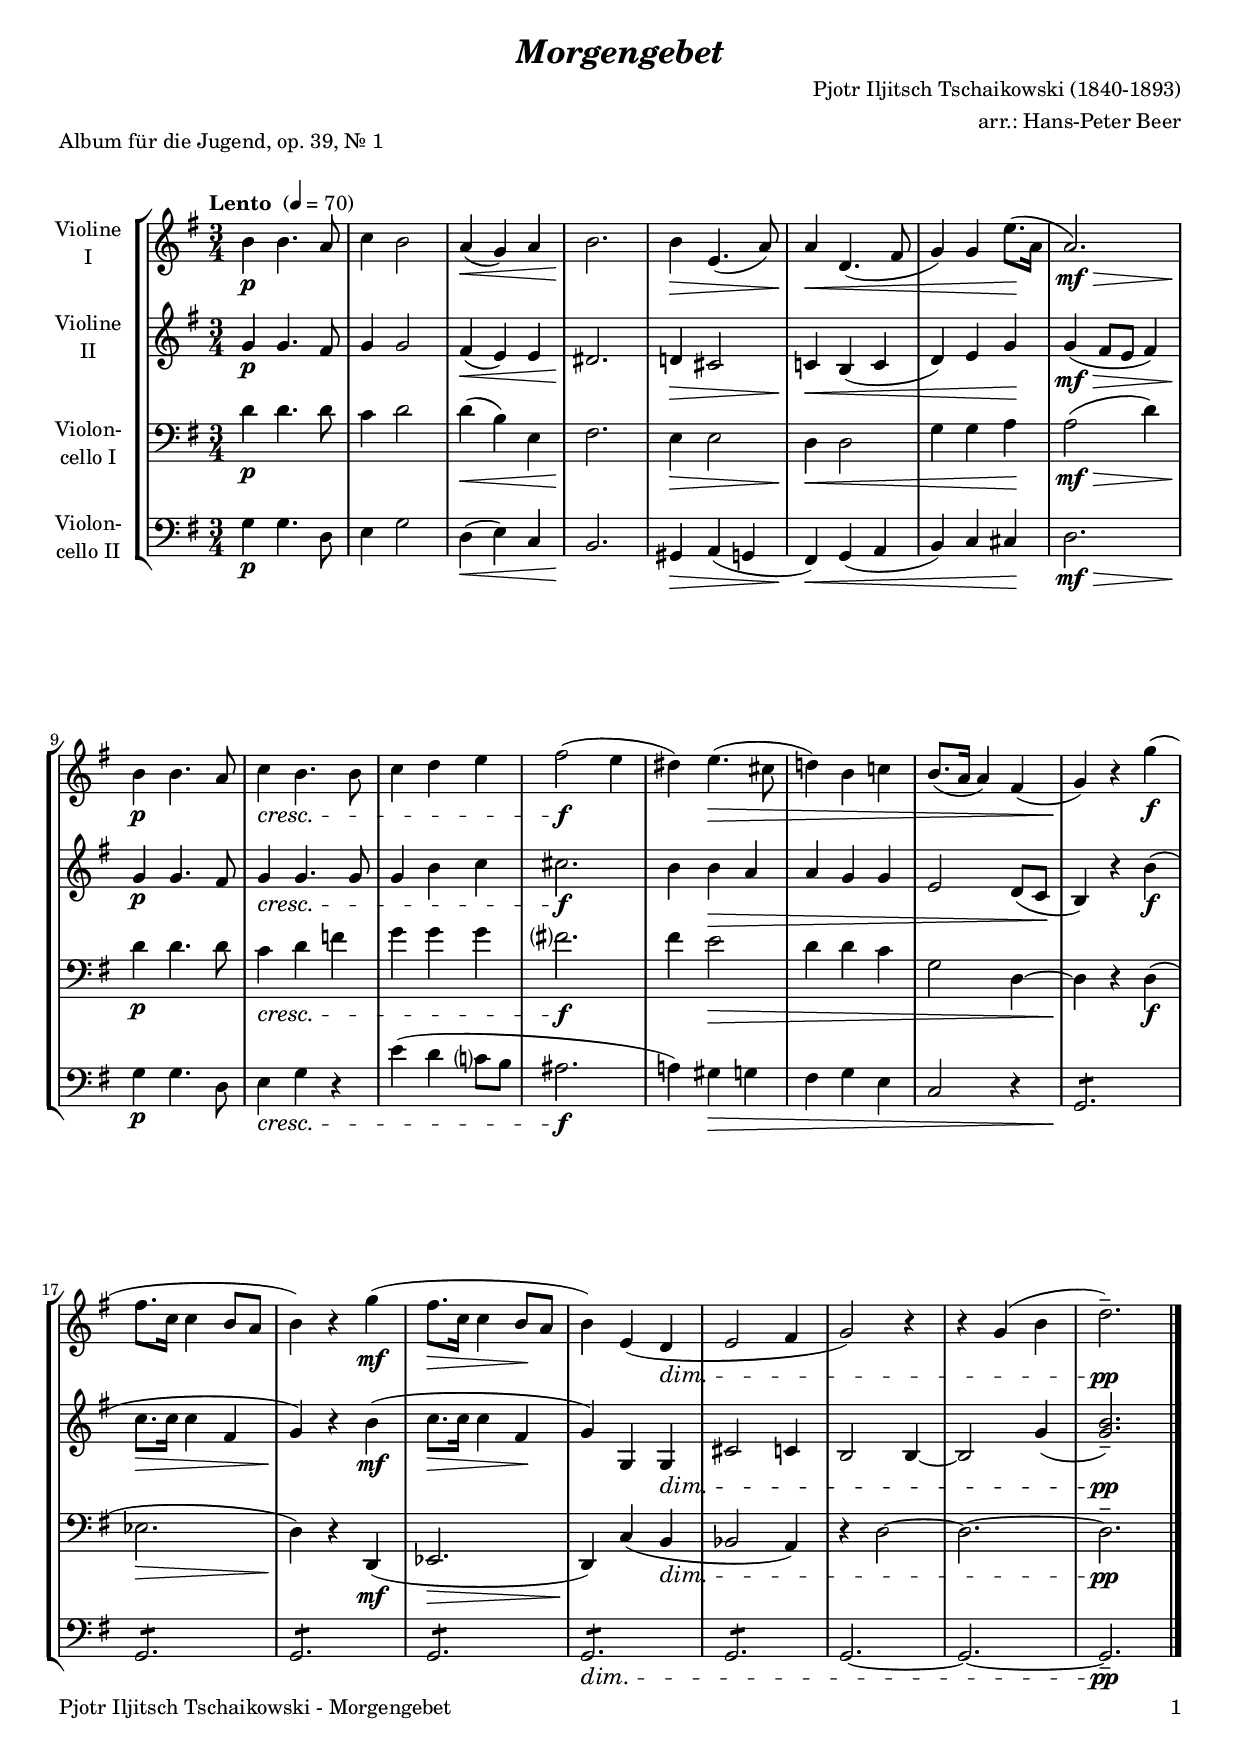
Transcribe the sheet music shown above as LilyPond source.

\version "2.20.2"
\include "deutsch.ly"

#(set-global-staff-size 18)

\header {
  title     = \markup \bold \italic "Morgengebet"
  composer  = "Pjotr Iljitsch Tschaikowski (1840-1893)"
  arranger  = "arr.: Hans-Peter Beer"
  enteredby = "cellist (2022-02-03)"
  piece     = "Album für die Jugend, op. 39, Nr. 1"
}

voiceconsts = {
  \key g \major
  \time 3/4
  \clef "treble"
%  \numericTimeSignature
  \compressEmptyMeasures
  % Set default beaming for all staves
%  \set Timing.beamExceptions = #'()
%  \set Timing.baseMoment     = #(ly:make-moment 1 4)
%  \set Timing.beatStructure  = #'(1 1 1)
  \tempo "Lento " 4=70
}

micl = "clarinet"
mifl = "flute"
miob = "oboe"
mifh = "french horn"
misx = "tenor sax"
mist = "string ensemble 1"
mivl = "violin"
miba = "cello"

va = \relative c'' {
  \voiceconsts

  h4\p h4. a8
  c4 h2
  a4(\< g) a
  h2.\!
  h4\> e,4.( a8)
  a4\!\< d,4.( fis8
  g4) g e'8.(\! a,16

  a2.)\mf\>
  h4\!\p h4. a8
  c4\cresc h4. h8
  c4 d e
  fis2(\f e4
  dis) e4.(\> cis8
  d!4) h c!

  h8.( a16 a4) fis(
  g)\! r g'(\f
  fis8. c16 c4 h8 a
  h4)\! r g'(\mf fis8.\> c16 c4 h8\! a

  h4) e,( d\dim
  e2 fis4
  g2) r4
  r g( h
  d2.)--\pp \bar "|."
}

vb = \relative c'' {
  \voiceconsts

  g4\p g4. fis8
  g4 g2
  fis4(\< e ) e
  dis2.\!
  d!4\> cis2
  c!4\!\< h( c
  d) e g\!

  g(\mf\> fis8 e fis4)
  g\!\p g4. fis8
  g4\cresc g4. g8
  g4 h c
  cis2.\f
  h4 h\> a
  a g g

  e2 d8( c\!
  h4) r h'(\f
  c8.\> c16 c4 fis,
  g)\! r h(\mf
  c8.\> c16 c4 fis,\!

  g) g, g\dim
  cis2 c4
  h2 h4~
  h2 g'4(

  <g h>2.--)\pp \bar "|."
}

vc = \relative c' {
  \voiceconsts
  \clef "bass"

  d4\p d4. d8
  c4 d2
  d4(\< h) e,
  fis2.\!
  e4\> e2
  d4\!\< d2
  g4 g a\!

  a2(\mf\> d4)
  d\!\p d4. d8
  c4\cresc d f
  g g g
  fis?2.\f
  fis4 e2\>
  d4 d c

  g2 d4~
  d\! r d(\f
  es2.\>
  d4)\! r d,(\mf
  es2.\>

  d4)\! c'( h\dim
  b2 a4)
  r d2~
  d2.~
  d--\pp \bar "|."
}

vd = \relative c' {
  \voiceconsts
  \clef "bass"

  g4\p g4. d8
  e4 g2
  d4(\< e) c
  h2.\!
  gis4\> a( g
  fis)\!\< g( a
  h) c cis\!

  d2.\mf\>
  g4\!\p g4. d8
  e4\cresc g r
  e'( d c?8 h
  ais2.\f
  a!4) gis\> g
  fis g e

  c2 r4
  \repeat tremolo 6 g8\!
  \repeat tremolo 6 g
  \repeat tremolo 6 g
  \repeat tremolo 6 g

  \repeat tremolo 6 g \dim
  \repeat tremolo 6 g
  g2.~
  g~
  g--\pp \bar "|."
}


music = \new StaffGroup <<
      \new Staff {
	\set Staff.midiInstrument = \mivl
	\set Staff.instrumentName = \markup \center-column { "Violine" "I" }
	\transpose g g { \va }
      }

      \new Staff {
	\set Staff.midiInstrument = \mivl
	\set Staff.instrumentName = \markup \center-column { "Violine" "II" }
	\transpose g g { \vb }
      }

      \new Staff {
	\set Staff.midiInstrument = \miba
	\set Staff.instrumentName = \markup \center-column { "Violon-" "cello I" }
	\transpose g g { \vc }
      }

      \new Staff {
	\set Staff.midiInstrument = \miba
	\set Staff.instrumentName = \markup \center-column { "Violon-" "cello II" }
	\transpose g g { \vd }
      }
>>

\book {
   \paper {
    print-page-number = ##t
    print-first-page-number = ##t
    ragged-last-bottom = ##f
    oddHeaderMarkup = \markup \null
    evenHeaderMarkup = \markup \null
    oddFooterMarkup = \markup {
      \fill-line {
        \on-the-fly #print-page-number-check-first
        "Pjotr Iljitsch Tschaikowski - Morgengebet" \fromproperty #'page:page-number-string
      }
    }
    evenFooterMarkup = \oddFooterMarkup
  } \score {
    \music
    \layout {}
  }

  \score {
    \unfoldRepeats \music

    \midi {
      \context {
        \Score
      }
    }
  }
}